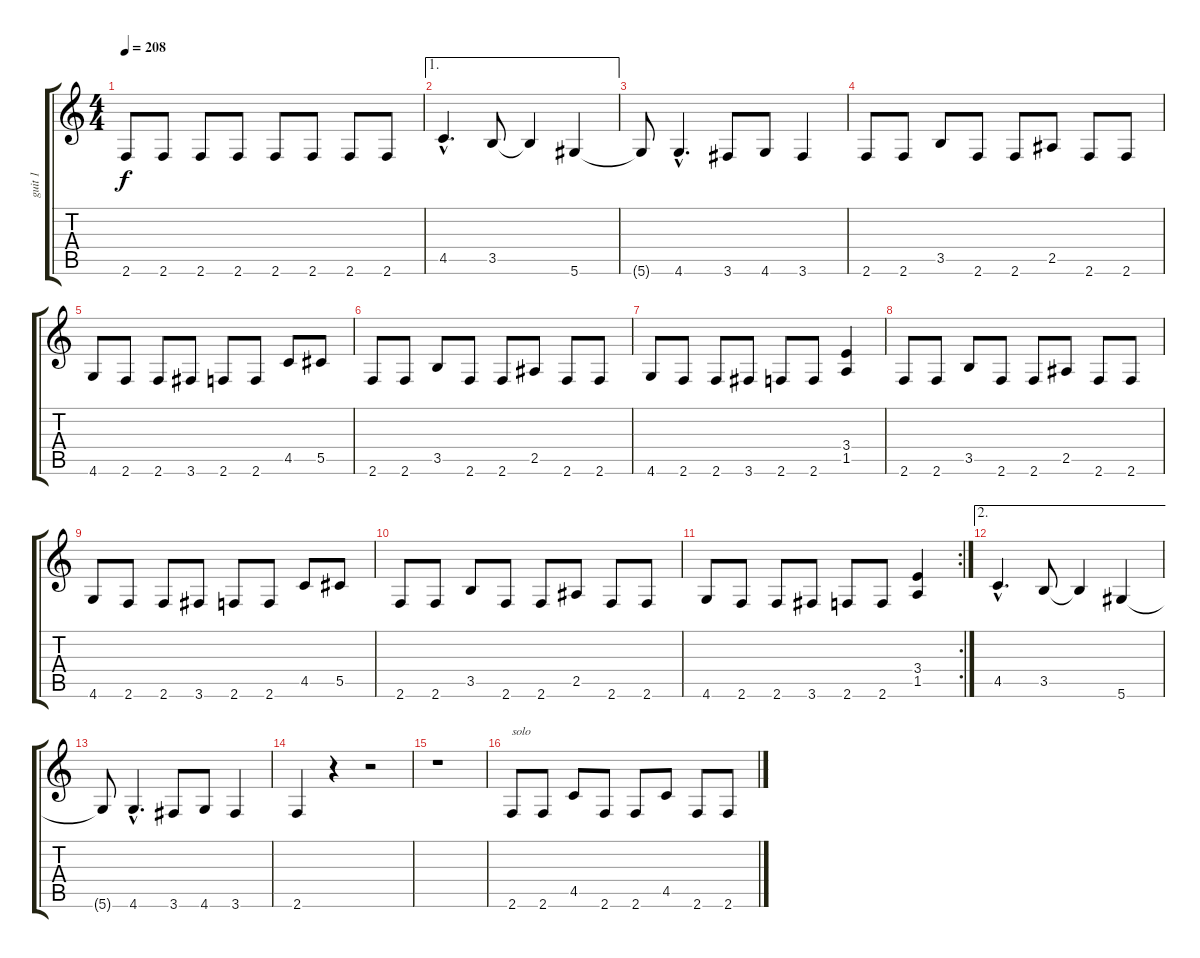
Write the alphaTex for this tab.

\track ("guit 1" "guit 1") {instrument distortionguitar}
\staff {score tabs}
\tuning (Eb4 Bb3 Gb3 Db3 Ab2 Eb2) {hide}
\ts (4 4)
\tempo 208
\clef g2
\ks c
2.6.8{dy f} 2.6.8 2.6.8 2.6.8 2.6.8 2.6.8 2.6.8 2.6.8 |
\ae 1
4.5{hac}.4{d} 3.5.8 3.5{t}.4 5.6.4 |
5.6{t}.8 4.6{hac}.4{d} 3.6.8 4.6.8 3.6.4 |
2.6.8 2.6.8 3.5.8 2.6.8 2.6.8 2.5.8 2.6.8 2.6.8 |
4.6.8 2.6.8 2.6.8 3.6.8 2.6.8 2.6.8 4.5.8 5.5.8 |
2.6.8 2.6.8 3.5.8 2.6.8 2.6.8 2.5.8 2.6.8 2.6.8 |
4.6.8 2.6.8 2.6.8 3.6.8 2.6.8 2.6.8 (3.4 1.5).4 |
2.6.8 2.6.8 3.5.8 2.6.8 2.6.8 2.5.8 2.6.8 2.6.8 |
4.6.8 2.6.8 2.6.8 3.6.8 2.6.8 2.6.8 4.5.8 5.5.8 |
2.6.8 2.6.8 3.5.8 2.6.8 2.6.8 2.5.8 2.6.8 2.6.8 |
\rc 2
4.6.8 2.6.8 2.6.8 3.6.8 2.6.8 2.6.8 (3.4 1.5).4 |
\ae 2
4.5{hac}.4{d} 3.5.8 3.5{t}.4 5.6.4 |
5.6{t}.8 4.6{hac}.4{d} 3.6.8 4.6.8 3.6.4 |
2.6.4 r.4 r.2 |
r.1 |
2.6.8{txt "solo"} 2.6.8 4.5.8 2.6.8 2.6.8 4.5.8 2.6.8 2.6.8
